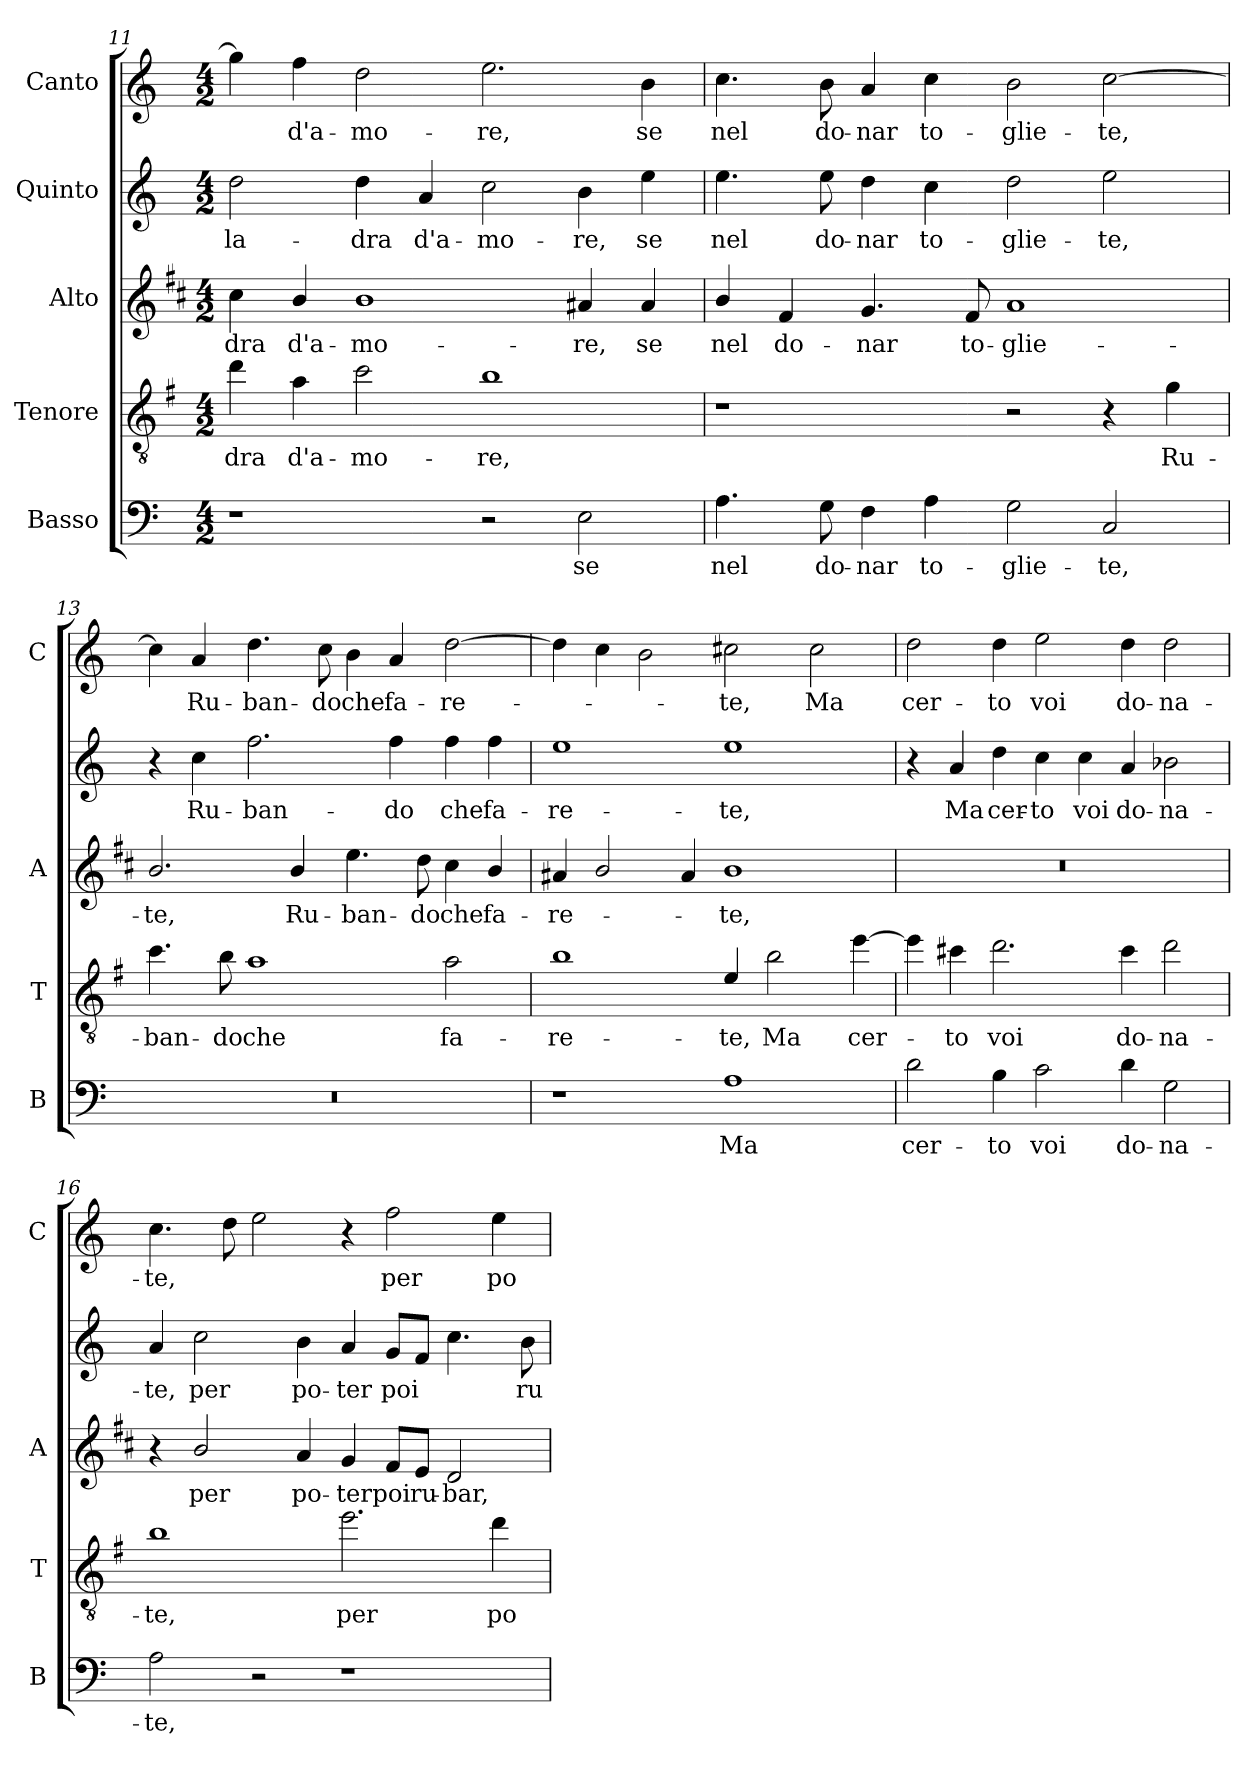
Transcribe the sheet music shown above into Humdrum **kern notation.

**kern	**text	**kern	**text	**kern	**text	**kern	**text	**kern	**text
*part5	*part5	*part4	*part4	*part3	*part3	*part2	*part2	*part1	*part1
*staff5	*staff5	*staff4	*staff4	*staff3	*staff3	*staff2	*staff2	*staff1	*staff1
*I"Basso	*	*I"Tenore	*	*I"Alto	*	*I"Quinto	*	*I"Canto	*
*I'B	*	*I'T	*	*I'A	*	*	*	*I'C	*
*clefF4	*	*clefGv2	*	*clefG2	*	*clefG2	*	*clefG2	*
*	*	*ITrd4c7	*	*ITrd1c2	*	*	*	*	*
*k[]	*	*k[]	*	*k[]	*	*k[]	*	*k[]	*
*C:	*	*C:	*	*C:	*	*C:	*	*C:	*
*M4/2	*	*M4/2	*	*M4/2	*	*M4/2	*	*M4/2	*
=11	=11	=11	=11	=11	=11	=11	=11	=11	=11
!	!	!	!LO:LY:b	!	!LO:LY:b	!	!LO:LY:b	!	!
1r	.	4g\	-dra	4b\	-dra	2dd\	la-	4gg\]	.
!	!	!	!LO:LY:b	!	!LO:LY:b	!	!	!	!LO:LY:b
.	.	4d\	d'a-	4a/	d'a-	.	.	4ff\	d'a-
!	!	!	!LO:LY:b	!	!LO:LY:b	!	!LO:LY:b	!	!LO:LY:b
.	.	2f\	-mo-	1a	-mo-	4dd\	-dra	2dd\	-mo-
!	!	!	!	!	!	!	!LO:LY:b	!	!
.	.	.	.	.	.	4a/	d'a-	.	.
!	!	!	!LO:LY:b	!	!	!	!LO:LY:b	!	!LO:LY:b
2r	.	1e	-re,	.	.	2cc\	-mo-	2.ee\	-re,
!	!LO:LY:b	!	!	!	!LO:LY:b	!	!LO:LY:b	!	!
2E\	se	.	.	4g#X/	-re,	4b\	-re,	.	.
!	!	!	!	!	!LO:LY:b	!	!LO:LY:b	!	!LO:LY:b
.	.	.	.	4g#/	se	4ee\	se	4b\	se
=12	=12	=12	=12	=12	=12	=12	=12	=12	=12
!	!LO:LY:b	!	!	!	!LO:LY:b	!	!LO:LY:b	!	!LO:LY:b
4.A\	nel	1r	.	4a/	nel	4.ee\	nel	4.cc\	nel
!	!	!	!	!	!LO:LY:b	!	!	!	!
.	.	.	.	4e/	do-	.	.	.	.
!	!LO:LY:b	!	!	!	!	!	!LO:LY:b	!	!LO:LY:b
8G\	do-	.	.	.	.	8ee\	do-	8b\	do-
!	!LO:LY:b	!	!	!	!LO:LY:b	!	!LO:LY:b	!	!LO:LY:b
4F\	-nar	.	.	4.f/	-nar	4dd\	-nar	4a/	-nar
!	!LO:LY:b	!	!	!	!	!	!LO:LY:b	!	!LO:LY:b
4A\	to-	.	.	.	.	4cc\	to-	4cc\	to-
!	!	!	!	!	!LO:LY:b	!	!	!	!
.	.	.	.	8e/	to-	.	.	.	.
!	!LO:LY:b	!	!	!	!LO:LY:b	!	!LO:LY:b	!	!LO:LY:b
2G\	-glie-	2r	.	1g	-glie-	2dd\	-glie-	2b\	-glie-
!	!LO:LY:b	!	!	!	!	!	!LO:LY:b	!	!LO:LY:b
2C/	-te,	4r	.	.	.	2ee\	-te,	[2cc\	-te,
!	!	!	!LO:LY:b	!	!	!	!	!	!
.	.	4c\	Ru-	.	.	.	.	.	.
!!LO:LB:g=z
=13	=13	=13	=13	=13	=13	=13	=13	=13	=13
!	!	!	!LO:LY:b	!	!LO:LY:b	!	!	!	!
0r	.	4.f\	-ban-	2.a/	-te,	4r	.	4cc\]	.
!	!	!	!	!	!	!	!LO:LY:b	!	!LO:LY:b
.	.	.	.	.	.	4cc\	Ru-	4a/	Ru-
!	!	!	!LO:LY:b	!	!	!	!	!	!
.	.	8e\	-do	.	.	.	.	.	.
!	!	!	!LO:LY:b	!	!	!	!LO:LY:b	!	!LO:LY:b
.	.	1d	che	.	.	2.ff\	-ban-	4.dd\	-ban-
!	!	!	!	!	!LO:LY:b	!	!	!	!
.	.	.	.	4a/	Ru-	.	.	.	.
!	!	!	!	!	!	!	!	!	!LO:LY:b
.	.	.	.	.	.	.	.	8cc\	-do
!	!	!	!	!	!LO:LY:b	!	!	!	!LO:LY:b
.	.	.	.	4.dd\	-ban-	.	.	4b\	che
!	!	!	!	!	!	!	!LO:LY:b	!	!LO:LY:b
.	.	.	.	.	.	4ff\	-do	4a/	fa-
!	!	!	!	!	!LO:LY:b	!	!	!	!
.	.	.	.	8cc\	-do	.	.	.	.
!	!	!	!LO:LY:b	!	!LO:LY:b	!	!LO:LY:b	!	!LO:LY:b
.	.	2d\	fa-	4b\	che	4ff\	che	[2dd\	-re-
!	!	!	!	!	!LO:LY:b	!	!LO:LY:b	!	!
.	.	.	.	4a/	fa-	4ff\	fa-	.	.
=14	=14	=14	=14	=14	=14	=14	=14	=14	=14
!	!	!	!LO:LY:b	!	!LO:LY:b	!	!LO:LY:b	!	!
1r	.	1e	-re-	4g#X/	-re-	1ee	-re-	4dd\]	.
.	.	.	.	2a/	.	.	.	4cc\	.
.	.	.	.	.	.	.	.	2b\	.
.	.	.	.	4g#/	.	.	.	.	.
!	!LO:LY:b	!	!LO:LY:b	!	!LO:LY:b	!	!LO:LY:b	!	!LO:LY:b
1A	Ma	4A/	-te,	1a	-te,	1ee	-te,	2cc#X\	-te,
!	!	!	!LO:LY:b	!	!	!	!	!	!
.	.	2e\	Ma	.	.	.	.	.	.
!	!	!	!	!	!	!	!	!	!LO:LY:b
.	.	.	.	.	.	.	.	2cc#\	Ma
!	!	!	!LO:LY:b	!	!	!	!	!	!
.	.	[4a\	cer-	.	.	.	.	.	.
=15	=15	=15	=15	=15	=15	=15	=15	=15	=15
!	!LO:LY:b	!	!	!	!	!	!	!	!LO:LY:b
2d\	cer-	4a\]	.	0r	.	4r	.	2dd\	cer-
!	!	!	!LO:LY:b	!	!	!	!LO:LY:b	!	!
.	.	4f#X\	-to	.	.	4a/	Ma	.	.
!	!LO:LY:b	!	!LO:LY:b	!	!	!	!LO:LY:b	!	!LO:LY:b
4B\	-to	2.g\	voi	.	.	4dd\	cer-	4dd\	-to
!	!LO:LY:b	!	!	!	!	!	!LO:LY:b	!	!LO:LY:b
2c\	voi	.	.	.	.	4cc\	-to	2ee\	voi
!	!	!	!	!	!	!	!LO:LY:b	!	!
.	.	.	.	.	.	4cc\	voi	.	.
!	!LO:LY:b	!	!LO:LY:b	!	!	!	!LO:LY:b	!	!LO:LY:b
4d\	do-	4f#\	do-	.	.	4a/	do-	4dd\	do-
!	!LO:LY:b	!	!LO:LY:b	!	!	!	!LO:LY:b	!	!LO:LY:b
2G\	-na-	2g\	-na-	.	.	2b-X\	-na-	2dd\	-na-
!!LO:PB:g=z
=16	=16	=16	=16	=16	=16	=16	=16	=16	=16
!	!LO:LY:b	!	!LO:LY:b	!	!	!	!LO:LY:b	!	!LO:LY:b
2A\	-te,	1e	-te,	4r	.	4a/	-te,	4.cc\	-te,
!	!	!	!	!	!LO:LY:b	!	!LO:LY:b	!	!
.	.	.	.	2a/	per	2cc\	per	.	.
.	.	.	.	.	.	.	.	8dd\	.
2r	.	.	.	.	.	.	.	2ee\	.
!	!	!	!	!	!LO:LY:b	!	!LO:LY:b	!	!
.	.	.	.	4g/	po-	4b\	po-	.	.
!	!	!	!LO:LY:b	!	!LO:LY:b	!	!LO:LY:b	!	!
1r	.	2.a\	per	4f/	-ter	4a/	-ter	4r	.
!	!	!	!	!	!LO:LY:b	!	!LO:LY:b	!	!LO:LY:b
.	.	.	.	8e/L	poi	8g/L	poi	2ff\	per
!	!	!	!	!	!LO:LY:b	!	!	!	!
.	.	.	.	8d/J	ru-	8f/J	.	.	.
!	!	!	!	!	!LO:LY:b	!	!	!	!
.	.	.	.	2c/	-bar,	4.cc\	.	.	.
!	!	!	!LO:LY:b	!	!	!	!	!	!LO:LY:b
.	.	4g\	po-	.	.	.	.	4ee\	po-
!	!	!	!	!	!	!	!LO:LY:b	!	!
.	.	.	.	.	.	8b\	ru-	.	.
=	=	=	=	=	=	=	=	=	=
*-	*-	*-	*-	*-	*-	*-	*-	*-	*-
